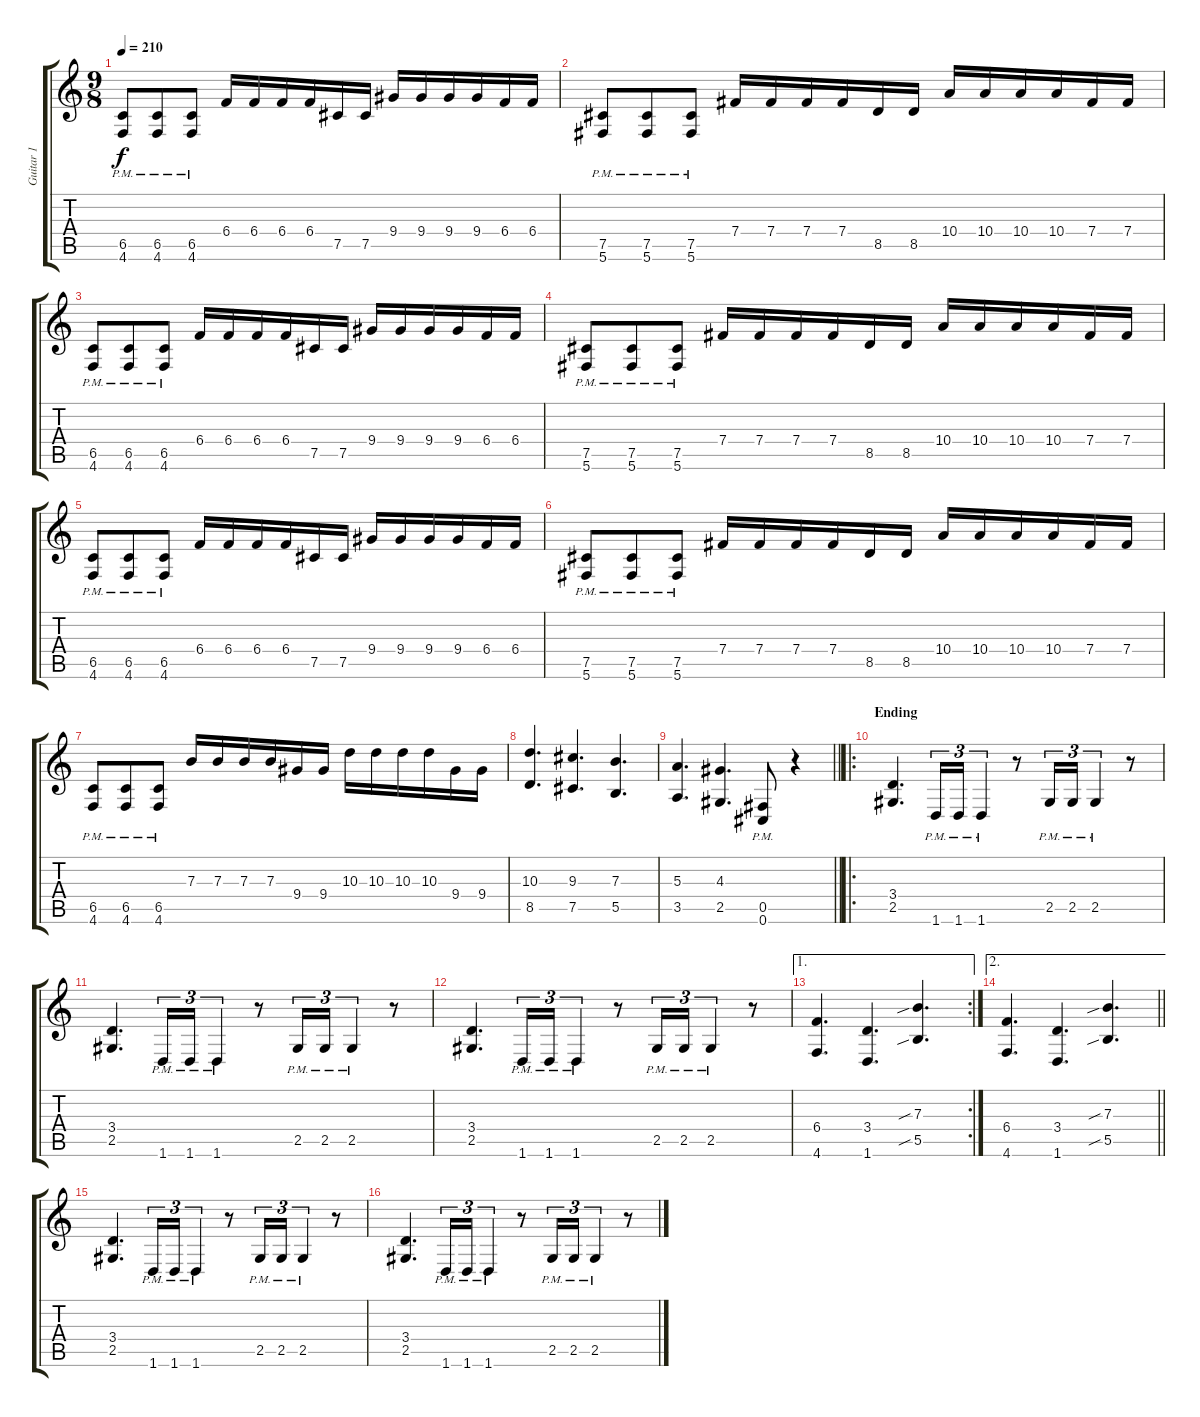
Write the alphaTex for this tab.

\track ("Guitar 1" "Guitar 1") {instrument distortionguitar}
\staff {score tabs}
\tuning (Db4 Ab3 E3 B2 Gb2 Db2) {hide}
\ts (9 8)
\tempo 210
\clef g2
\ks c
(6.5{pm} 4.6{pm}).8{dy f} (6.5{pm} 4.6{pm}).8 (6.5{pm} 4.6{pm}).8 6.4.16 6.4.16 6.4.16 6.4.16 7.5.16 7.5.16 9.4.16 9.4.16 9.4.16 9.4.16 6.4.16 6.4.16 |
(7.5{pm} 5.6{pm}).8 (7.5{pm} 5.6{pm}).8 (7.5{pm} 5.6{pm}).8 7.4.16 7.4.16 7.4.16 7.4.16 8.5.16 8.5.16 10.4.16 10.4.16 10.4.16 10.4.16 7.4.16 7.4.16 |
(6.5{pm} 4.6{pm}).8 (6.5{pm} 4.6{pm}).8 (6.5{pm} 4.6{pm}).8 6.4.16 6.4.16 6.4.16 6.4.16 7.5.16 7.5.16 9.4.16 9.4.16 9.4.16 9.4.16 6.4.16 6.4.16 |
(7.5{pm} 5.6{pm}).8 (7.5{pm} 5.6{pm}).8 (7.5{pm} 5.6{pm}).8 7.4.16 7.4.16 7.4.16 7.4.16 8.5.16 8.5.16 10.4.16 10.4.16 10.4.16 10.4.16 7.4.16 7.4.16 |
(6.5{pm} 4.6{pm}).8 (6.5{pm} 4.6{pm}).8 (6.5{pm} 4.6{pm}).8 6.4.16 6.4.16 6.4.16 6.4.16 7.5.16 7.5.16 9.4.16 9.4.16 9.4.16 9.4.16 6.4.16 6.4.16 |
(7.5{pm} 5.6{pm}).8 (7.5{pm} 5.6{pm}).8 (7.5{pm} 5.6{pm}).8 7.4.16 7.4.16 7.4.16 7.4.16 8.5.16 8.5.16 10.4.16 10.4.16 10.4.16 10.4.16 7.4.16 7.4.16 |
(6.5{pm} 4.6{pm}).8 (6.5{pm} 4.6{pm}).8 (6.5{pm} 4.6{pm}).8 7.3.16 7.3.16 7.3.16 7.3.16 9.4.16 9.4.16 10.3.16 10.3.16 10.3.16 10.3.16 9.4.16 9.4.16 |
(10.3 8.5).4{d} (9.3 7.5).4{d} (7.3 5.5).4{d} |
\barLineRight lightlight
(5.3 3.5).4{d} (4.3 2.5).4{d} (0.5{pm} 0.6{pm}).8 r.4 |
\ro
\section ("" "Ending")
(3.4 2.5).4{d} 1.6{pm}.16{tu (3 2)} 1.6{pm}.16{tu (3 2)} 1.6{pm}.4{tu (3 2)} r.8 2.5{pm}.16{tu (3 2)} 2.5{pm}.16{tu (3 2)} 2.5{pm}.4{tu (3 2)} r.8 |
(3.4 2.5).4{d} 1.6{pm}.16{tu (3 2)} 1.6{pm}.16{tu (3 2)} 1.6{pm}.4{tu (3 2)} r.8 2.5{pm}.16{tu (3 2)} 2.5{pm}.16{tu (3 2)} 2.5{pm}.4{tu (3 2)} r.8 |
(3.4 2.5).4{d} 1.6{pm}.16{tu (3 2)} 1.6{pm}.16{tu (3 2)} 1.6{pm}.4{tu (3 2)} r.8 2.5{pm}.16{tu (3 2)} 2.5{pm}.16{tu (3 2)} 2.5{pm}.4{tu (3 2)} r.8 |
\ae 1
\rc 2
(6.4 4.6).4{d} (3.4 1.6).4{d} (7.3{sib} 5.5{sib}).4{d} |
\ae 2
\barLineRight lightlight
(6.4 4.6).4{d} (3.4 1.6).4{d} (7.3{sib} 5.5{sib}).4{d} |
(3.4 2.5).4{d} 1.6{pm}.16{tu (3 2)} 1.6{pm}.16{tu (3 2)} 1.6{pm}.4{tu (3 2)} r.8 2.5{pm}.16{tu (3 2)} 2.5{pm}.16{tu (3 2)} 2.5{pm}.4{tu (3 2)} r.8 |
(3.4 2.5).4{d} 1.6{pm}.16{tu (3 2)} 1.6{pm}.16{tu (3 2)} 1.6{pm}.4{tu (3 2)} r.8 2.5{pm}.16{tu (3 2)} 2.5{pm}.16{tu (3 2)} 2.5{pm}.4{tu (3 2)} r.8
